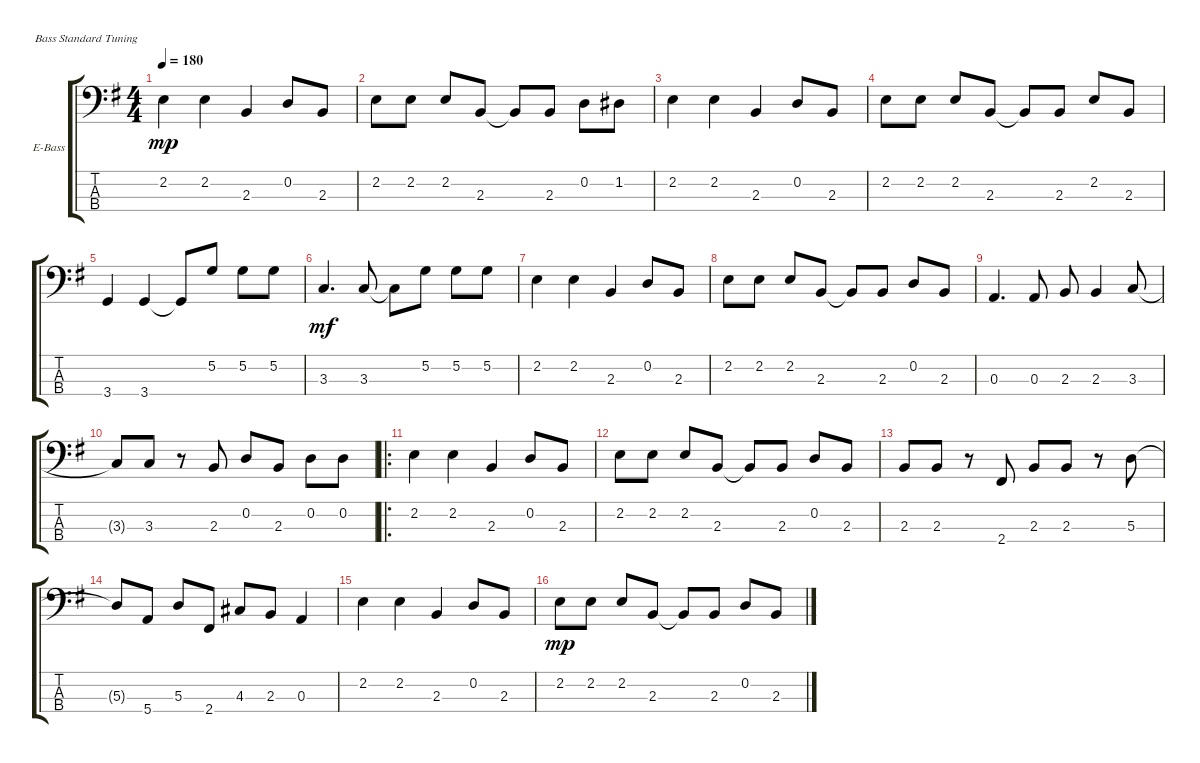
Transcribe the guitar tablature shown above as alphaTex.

\defaultSystemsLayout 4
\bracketExtendMode groupsimilarinstruments
\firstSystemTrackNameOrientation horizontal
\otherSystemsTrackNameOrientation horizontal
\track ("Electric Bass" "E-Bass") {instrument electricbassfinger}
\staff {score tabs}
\tuning (G2 D2 A1 E1)
\ts (4 4)
\tempo 180
\clef f4
\ks g
2.2.4{dy mp} 2.2.4 2.3.4 0.2.8 2.3.8 |
2.2.8 2.2.8 2.2.8 2.3.8 2.3{t}.8 2.3.8 0.2.8 1.2.8 |
2.2.4 2.2.4 2.3.4 0.2.8 2.3.8 |
2.2.8 2.2.8 2.2.8 2.3.8 2.3{t}.8 2.3.8 2.2.8 2.3.8 |
3.4.4 3.4.4 3.4{t}.8 5.2.8 5.2.8 5.2.8 |
3.3.4{d dy mf} 3.3.8 3.3{t}.8 5.2.8 5.2.8 5.2.8 |
2.2.4 2.2.4 2.3.4 0.2.8 2.3.8 |
2.2.8 2.2.8 2.2.8 2.3.8 2.3{t}.8 2.3.8 0.2.8 2.3.8 |
0.3.4{d} 0.3.8 2.3.8 2.3.4 3.3.8 |
3.3{t}.8 3.3.8 r.8 2.3.8 0.2.8 2.3.8 0.2.8 0.2.8 |
\ro
2.2.4 2.2.4 2.3.4 0.2.8 2.3.8 |
2.2.8 2.2.8 2.2.8 2.3.8 2.3{t}.8 2.3.8 0.2.8 2.3.8 |
2.3.8 2.3.8 r.8 2.4.8 2.3.8 2.3.8 r.8 5.3.8 |
5.3{t}.8 5.4.8 5.3.8 2.4.8 4.3.8 2.3.8 0.3.4 |
2.2.4 2.2.4 2.3.4 0.2.8 2.3.8 |
2.2.8{dy mp} 2.2.8 2.2.8 2.3.8 2.3{t}.8 2.3.8 0.2.8 2.3.8
